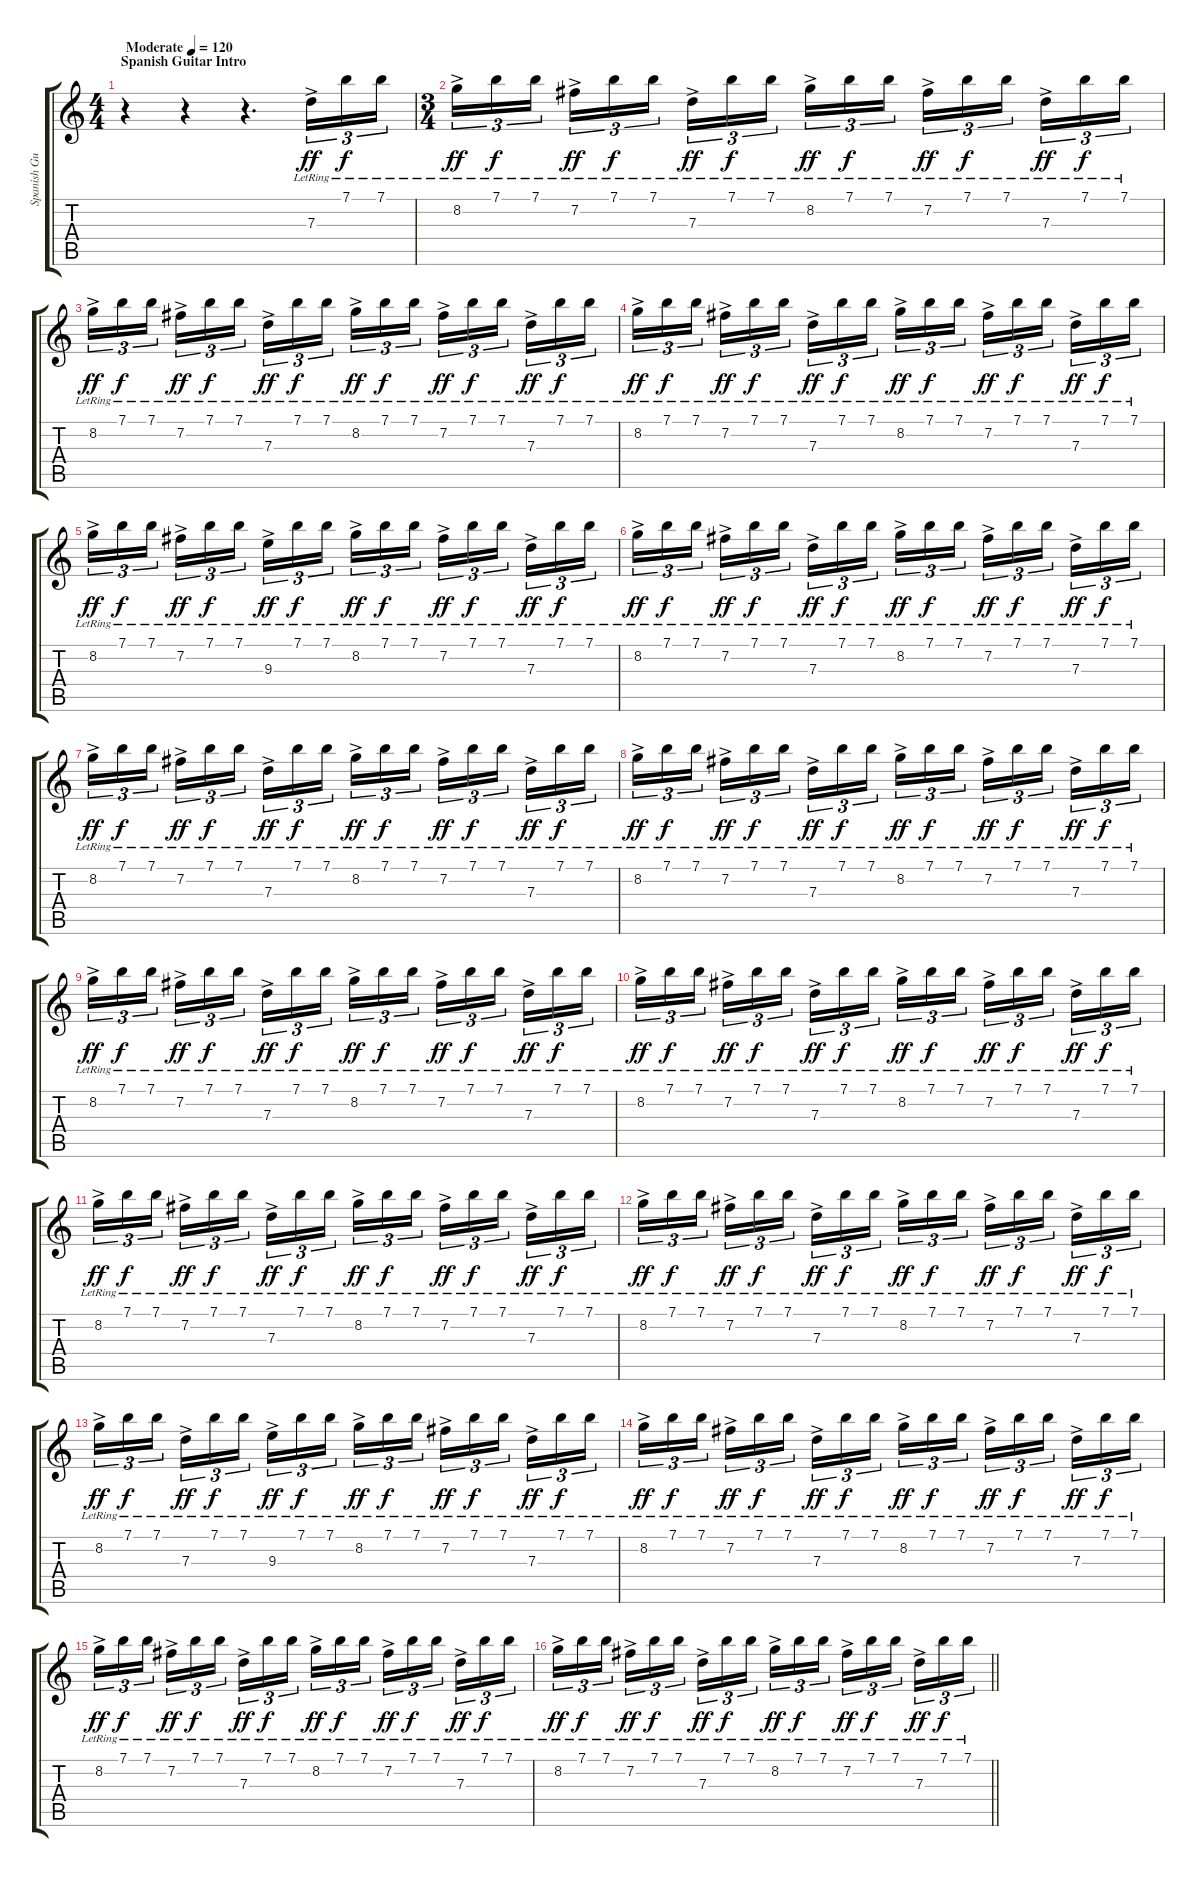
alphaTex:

\track ("Spanish Guitar" "Spanish Gu") {instrument acousticguitarsteel}
\staff {score tabs}
\tuning (E4 B3 G3 D3 A2 E2) {hide}
\ts (4 4)
\section ("" "Spanish Guitar Intro")
\tempo (120 "Moderate")
\clef g2
\ks c
r.4{dy ff instrument acousticguitarsteel} r.4 r.4{d} 7.3{ac lr}.16{tu (3 2)} 7.1{lr}.16{tu (3 2) dy f} 7.1{lr}.16{tu (3 2)} |
\ts (3 4)
8.2{ac lr}.16{tu (3 2) dy ff} 7.1{lr}.16{tu (3 2) dy f} 7.1{lr}.16{tu (3 2) beam splitsecondary} 7.2{ac lr}.16{tu (3 2) dy ff} 7.1{lr}.16{tu (3 2) dy f} 7.1{lr}.16{tu (3 2)} 7.3{ac lr}.16{tu (3 2) dy ff} 7.1{lr}.16{tu (3 2) dy f} 7.1{lr}.16{tu (3 2) beam splitsecondary} 8.2{ac lr}.16{tu (3 2) dy ff} 7.1{lr}.16{tu (3 2) dy f} 7.1{lr}.16{tu (3 2)} 7.2{ac lr}.16{tu (3 2) dy ff} 7.1{lr}.16{tu (3 2) dy f} 7.1{lr}.16{tu (3 2) beam splitsecondary} 7.3{ac lr}.16{tu (3 2) dy ff} 7.1{lr}.16{tu (3 2) dy f} 7.1{lr}.16{tu (3 2)} |
8.2{ac lr}.16{tu (3 2) dy ff} 7.1{lr}.16{tu (3 2) dy f} 7.1{lr}.16{tu (3 2) beam splitsecondary} 7.2{ac lr}.16{tu (3 2) dy ff} 7.1{lr}.16{tu (3 2) dy f} 7.1{lr}.16{tu (3 2)} 7.3{ac lr}.16{tu (3 2) dy ff} 7.1{lr}.16{tu (3 2) dy f} 7.1{lr}.16{tu (3 2) beam splitsecondary} 8.2{ac lr}.16{tu (3 2) dy ff} 7.1{lr}.16{tu (3 2) dy f} 7.1{lr}.16{tu (3 2)} 7.2{ac lr}.16{tu (3 2) dy ff} 7.1{lr}.16{tu (3 2) dy f} 7.1{lr}.16{tu (3 2) beam splitsecondary} 7.3{ac lr}.16{tu (3 2) dy ff} 7.1{lr}.16{tu (3 2) dy f} 7.1{lr}.16{tu (3 2)} |
8.2{ac lr}.16{tu (3 2) dy ff} 7.1{lr}.16{tu (3 2) dy f} 7.1{lr}.16{tu (3 2) beam splitsecondary} 7.2{ac lr}.16{tu (3 2) dy ff} 7.1{lr}.16{tu (3 2) dy f} 7.1{lr}.16{tu (3 2)} 7.3{ac lr}.16{tu (3 2) dy ff} 7.1{lr}.16{tu (3 2) dy f} 7.1{lr}.16{tu (3 2) beam splitsecondary} 8.2{ac lr}.16{tu (3 2) dy ff} 7.1{lr}.16{tu (3 2) dy f} 7.1{lr}.16{tu (3 2)} 7.2{ac lr}.16{tu (3 2) dy ff} 7.1{lr}.16{tu (3 2) dy f} 7.1{lr}.16{tu (3 2) beam splitsecondary} 7.3{ac lr}.16{tu (3 2) dy ff} 7.1{lr}.16{tu (3 2) dy f} 7.1{lr}.16{tu (3 2)} |
8.2{ac lr}.16{tu (3 2) dy ff} 7.1{lr}.16{tu (3 2) dy f} 7.1{lr}.16{tu (3 2) beam splitsecondary} 7.2{ac lr}.16{tu (3 2) dy ff} 7.1{lr}.16{tu (3 2) dy f} 7.1{lr}.16{tu (3 2)} 9.3{ac lr}.16{tu (3 2) dy ff} 7.1{lr}.16{tu (3 2) dy f} 7.1{lr}.16{tu (3 2) beam splitsecondary} 8.2{ac lr}.16{tu (3 2) dy ff} 7.1{lr}.16{tu (3 2) dy f} 7.1{lr}.16{tu (3 2)} 7.2{ac lr}.16{tu (3 2) dy ff} 7.1{lr}.16{tu (3 2) dy f} 7.1{lr}.16{tu (3 2) beam splitsecondary} 7.3{ac lr}.16{tu (3 2) dy ff} 7.1{lr}.16{tu (3 2) dy f} 7.1{lr}.16{tu (3 2)} |
8.2{ac lr}.16{tu (3 2) dy ff} 7.1{lr}.16{tu (3 2) dy f} 7.1{lr}.16{tu (3 2) beam splitsecondary} 7.2{ac lr}.16{tu (3 2) dy ff} 7.1{lr}.16{tu (3 2) dy f} 7.1{lr}.16{tu (3 2)} 7.3{ac lr}.16{tu (3 2) dy ff} 7.1{lr}.16{tu (3 2) dy f} 7.1{lr}.16{tu (3 2) beam splitsecondary} 8.2{ac lr}.16{tu (3 2) dy ff} 7.1{lr}.16{tu (3 2) dy f} 7.1{lr}.16{tu (3 2)} 7.2{ac lr}.16{tu (3 2) dy ff} 7.1{lr}.16{tu (3 2) dy f} 7.1{lr}.16{tu (3 2) beam splitsecondary} 7.3{ac lr}.16{tu (3 2) dy ff} 7.1{lr}.16{tu (3 2) dy f} 7.1{lr}.16{tu (3 2)} |
8.2{ac lr}.16{tu (3 2) dy ff} 7.1{lr}.16{tu (3 2) dy f} 7.1{lr}.16{tu (3 2) beam splitsecondary} 7.2{ac lr}.16{tu (3 2) dy ff} 7.1{lr}.16{tu (3 2) dy f} 7.1{lr}.16{tu (3 2)} 7.3{ac lr}.16{tu (3 2) dy ff} 7.1{lr}.16{tu (3 2) dy f} 7.1{lr}.16{tu (3 2) beam splitsecondary} 8.2{ac lr}.16{tu (3 2) dy ff} 7.1{lr}.16{tu (3 2) dy f} 7.1{lr}.16{tu (3 2)} 7.2{ac lr}.16{tu (3 2) dy ff} 7.1{lr}.16{tu (3 2) dy f} 7.1{lr}.16{tu (3 2) beam splitsecondary} 7.3{ac lr}.16{tu (3 2) dy ff} 7.1{lr}.16{tu (3 2) dy f} 7.1{lr}.16{tu (3 2)} |
8.2{ac lr}.16{tu (3 2) dy ff} 7.1{lr}.16{tu (3 2) dy f} 7.1{lr}.16{tu (3 2) beam splitsecondary} 7.2{ac lr}.16{tu (3 2) dy ff} 7.1{lr}.16{tu (3 2) dy f} 7.1{lr}.16{tu (3 2)} 7.3{ac lr}.16{tu (3 2) dy ff} 7.1{lr}.16{tu (3 2) dy f} 7.1{lr}.16{tu (3 2) beam splitsecondary} 8.2{ac lr}.16{tu (3 2) dy ff} 7.1{lr}.16{tu (3 2) dy f} 7.1{lr}.16{tu (3 2)} 7.2{ac lr}.16{tu (3 2) dy ff} 7.1{lr}.16{tu (3 2) dy f} 7.1{lr}.16{tu (3 2) beam splitsecondary} 7.3{ac lr}.16{tu (3 2) dy ff} 7.1{lr}.16{tu (3 2) dy f} 7.1{lr}.16{tu (3 2)} |
8.2{ac lr}.16{tu (3 2) dy ff} 7.1{lr}.16{tu (3 2) dy f} 7.1{lr}.16{tu (3 2) beam splitsecondary} 7.2{ac lr}.16{tu (3 2) dy ff} 7.1{lr}.16{tu (3 2) dy f} 7.1{lr}.16{tu (3 2)} 7.3{ac lr}.16{tu (3 2) dy ff} 7.1{lr}.16{tu (3 2) dy f} 7.1{lr}.16{tu (3 2) beam splitsecondary} 8.2{ac lr}.16{tu (3 2) dy ff} 7.1{lr}.16{tu (3 2) dy f} 7.1{lr}.16{tu (3 2)} 7.2{ac lr}.16{tu (3 2) dy ff} 7.1{lr}.16{tu (3 2) dy f} 7.1{lr}.16{tu (3 2) beam splitsecondary} 7.3{ac lr}.16{tu (3 2) dy ff} 7.1{lr}.16{tu (3 2) dy f} 7.1{lr}.16{tu (3 2)} |
8.2{ac lr}.16{tu (3 2) dy ff} 7.1{lr}.16{tu (3 2) dy f} 7.1{lr}.16{tu (3 2) beam splitsecondary} 7.2{ac lr}.16{tu (3 2) dy ff} 7.1{lr}.16{tu (3 2) dy f} 7.1{lr}.16{tu (3 2)} 7.3{ac lr}.16{tu (3 2) dy ff} 7.1{lr}.16{tu (3 2) dy f} 7.1{lr}.16{tu (3 2) beam splitsecondary} 8.2{ac lr}.16{tu (3 2) dy ff} 7.1{lr}.16{tu (3 2) dy f} 7.1{lr}.16{tu (3 2)} 7.2{ac lr}.16{tu (3 2) dy ff} 7.1{lr}.16{tu (3 2) dy f} 7.1{lr}.16{tu (3 2) beam splitsecondary} 7.3{ac lr}.16{tu (3 2) dy ff} 7.1{lr}.16{tu (3 2) dy f} 7.1{lr}.16{tu (3 2)} |
8.2{ac lr}.16{tu (3 2) dy ff} 7.1{lr}.16{tu (3 2) dy f} 7.1{lr}.16{tu (3 2) beam splitsecondary} 7.2{ac lr}.16{tu (3 2) dy ff} 7.1{lr}.16{tu (3 2) dy f} 7.1{lr}.16{tu (3 2)} 7.3{ac lr}.16{tu (3 2) dy ff} 7.1{lr}.16{tu (3 2) dy f} 7.1{lr}.16{tu (3 2) beam splitsecondary} 8.2{ac lr}.16{tu (3 2) dy ff} 7.1{lr}.16{tu (3 2) dy f} 7.1{lr}.16{tu (3 2)} 7.2{ac lr}.16{tu (3 2) dy ff} 7.1{lr}.16{tu (3 2) dy f} 7.1{lr}.16{tu (3 2) beam splitsecondary} 7.3{ac lr}.16{tu (3 2) dy ff} 7.1{lr}.16{tu (3 2) dy f} 7.1{lr}.16{tu (3 2)} |
8.2{ac lr}.16{tu (3 2) dy ff} 7.1{lr}.16{tu (3 2) dy f} 7.1{lr}.16{tu (3 2) beam splitsecondary} 7.2{ac lr}.16{tu (3 2) dy ff} 7.1{lr}.16{tu (3 2) dy f} 7.1{lr}.16{tu (3 2)} 7.3{ac lr}.16{tu (3 2) dy ff} 7.1{lr}.16{tu (3 2) dy f} 7.1{lr}.16{tu (3 2) beam splitsecondary} 8.2{ac lr}.16{tu (3 2) dy ff} 7.1{lr}.16{tu (3 2) dy f} 7.1{lr}.16{tu (3 2)} 7.2{ac lr}.16{tu (3 2) dy ff} 7.1{lr}.16{tu (3 2) dy f} 7.1{lr}.16{tu (3 2) beam splitsecondary} 7.3{ac lr}.16{tu (3 2) dy ff} 7.1{lr}.16{tu (3 2) dy f} 7.1{lr}.16{tu (3 2)} |
8.2{ac lr}.16{tu (3 2) dy ff} 7.1{lr}.16{tu (3 2) dy f} 7.1{lr}.16{tu (3 2) beam splitsecondary} 7.3{ac lr}.16{tu (3 2) dy ff} 7.1{lr}.16{tu (3 2) dy f} 7.1{lr}.16{tu (3 2)} 9.3{ac lr}.16{tu (3 2) dy ff} 7.1{lr}.16{tu (3 2) dy f} 7.1{lr}.16{tu (3 2) beam splitsecondary} 8.2{ac lr}.16{tu (3 2) dy ff} 7.1{lr}.16{tu (3 2) dy f} 7.1{lr}.16{tu (3 2)} 7.2{ac lr}.16{tu (3 2) dy ff} 7.1{lr}.16{tu (3 2) dy f} 7.1{lr}.16{tu (3 2) beam splitsecondary} 7.3{ac lr}.16{tu (3 2) dy ff} 7.1{lr}.16{tu (3 2) dy f} 7.1{lr}.16{tu (3 2)} |
8.2{ac lr}.16{tu (3 2) dy ff} 7.1{lr}.16{tu (3 2) dy f} 7.1{lr}.16{tu (3 2) beam splitsecondary} 7.2{ac lr}.16{tu (3 2) dy ff} 7.1{lr}.16{tu (3 2) dy f} 7.1{lr}.16{tu (3 2)} 7.3{ac lr}.16{tu (3 2) dy ff} 7.1{lr}.16{tu (3 2) dy f} 7.1{lr}.16{tu (3 2) beam splitsecondary} 8.2{ac lr}.16{tu (3 2) dy ff} 7.1{lr}.16{tu (3 2) dy f} 7.1{lr}.16{tu (3 2)} 7.2{ac lr}.16{tu (3 2) dy ff} 7.1{lr}.16{tu (3 2) dy f} 7.1{lr}.16{tu (3 2) beam splitsecondary} 7.3{ac lr}.16{tu (3 2) dy ff} 7.1{lr}.16{tu (3 2) dy f} 7.1{lr}.16{tu (3 2)} |
8.2{ac lr}.16{tu (3 2) dy ff} 7.1{lr}.16{tu (3 2) dy f} 7.1{lr}.16{tu (3 2) beam splitsecondary} 7.2{ac lr}.16{tu (3 2) dy ff} 7.1{lr}.16{tu (3 2) dy f} 7.1{lr}.16{tu (3 2)} 7.3{ac lr}.16{tu (3 2) dy ff} 7.1{lr}.16{tu (3 2) dy f} 7.1{lr}.16{tu (3 2) beam splitsecondary} 8.2{ac lr}.16{tu (3 2) dy ff} 7.1{lr}.16{tu (3 2) dy f} 7.1{lr}.16{tu (3 2)} 7.2{ac lr}.16{tu (3 2) dy ff} 7.1{lr}.16{tu (3 2) dy f} 7.1{lr}.16{tu (3 2) beam splitsecondary} 7.3{ac lr}.16{tu (3 2) dy ff} 7.1{lr}.16{tu (3 2) dy f} 7.1{lr}.16{tu (3 2)} |
\barLineRight lightlight
8.2{ac lr}.16{tu (3 2) dy ff} 7.1{lr}.16{tu (3 2) dy f} 7.1{lr}.16{tu (3 2) beam splitsecondary} 7.2{ac lr}.16{tu (3 2) dy ff} 7.1{lr}.16{tu (3 2) dy f} 7.1{lr}.16{tu (3 2)} 7.3{ac lr}.16{tu (3 2) dy ff} 7.1{lr}.16{tu (3 2) dy f} 7.1{lr}.16{tu (3 2) beam splitsecondary} 8.2{ac lr}.16{tu (3 2) dy ff} 7.1{lr}.16{tu (3 2) dy f} 7.1{lr}.16{tu (3 2)} 7.2{ac lr}.16{tu (3 2) dy ff} 7.1{lr}.16{tu (3 2) dy f} 7.1{lr}.16{tu (3 2) beam splitsecondary} 7.3{ac lr}.16{tu (3 2) dy ff} 7.1{lr}.16{tu (3 2) dy f} 7.1{lr}.16{tu (3 2)}
